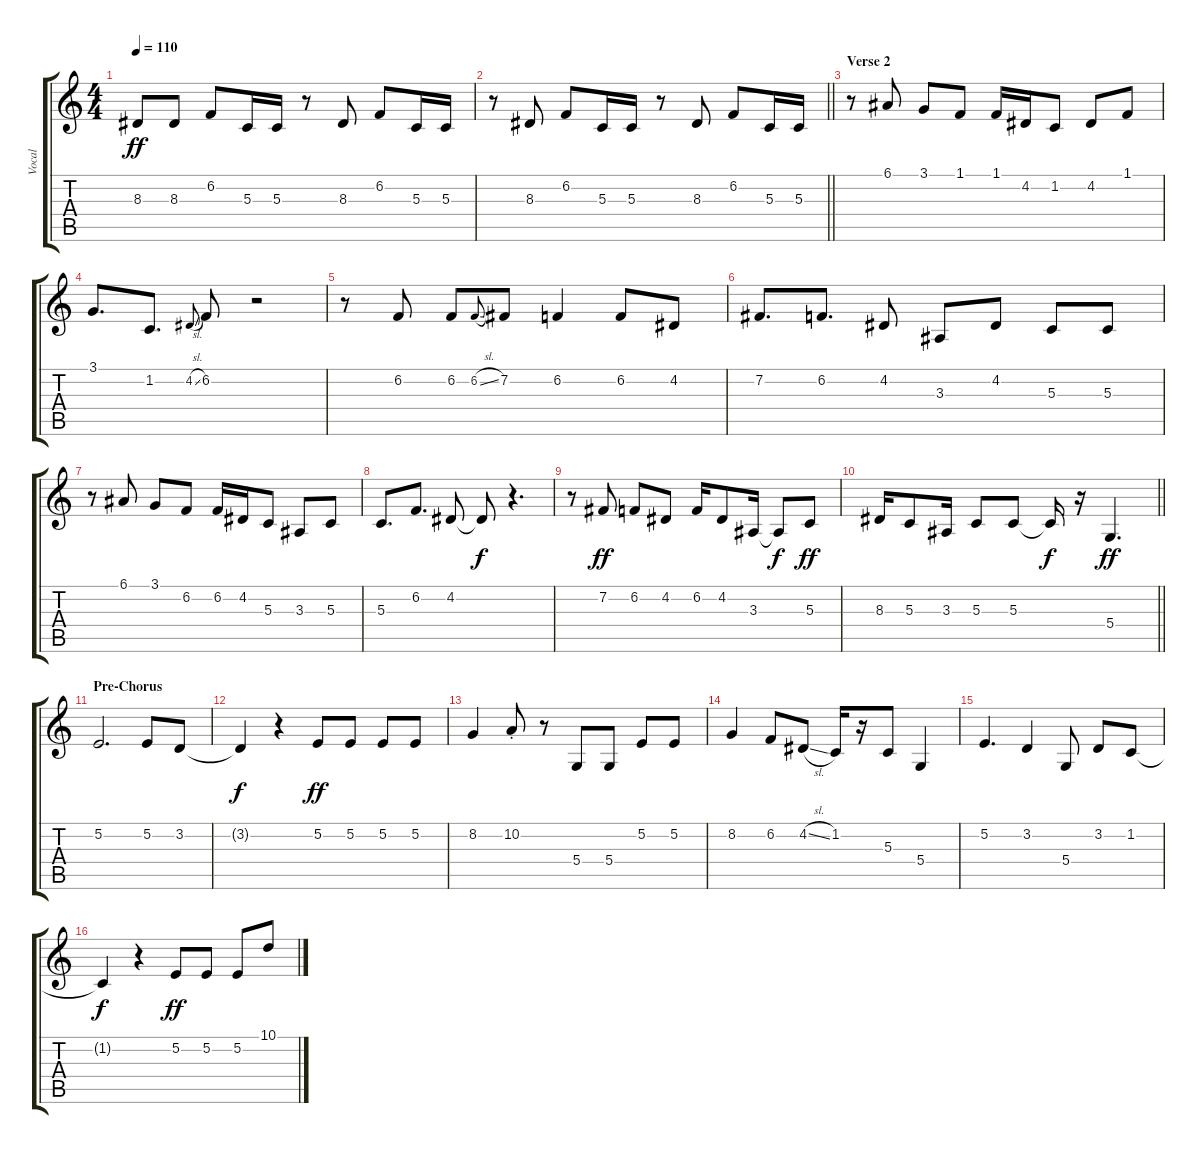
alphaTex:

\track ("Vocal" "Vocal") {instrument lead6voice}
\staff {score tabs}
\tuning (E4 B3 G3 D3 A2 E2) {hide}
\ts (4 4)
\tempo 110
\clef g2
\ks c
8.3.8{dy ff} 8.3.8 6.2.8 5.3.16 5.3.16 r.8 8.3.8 6.2.8 5.3.16 5.3.16 |
\barLineRight lightlight
r.8 8.3.8 6.2.8 5.3.16 5.3.16 r.8 8.3.8 6.2.8 5.3.16 5.3.16 |
\section ("" "Verse 2")
r.8 6.1.8 3.1.8 1.1.8 1.1.16 4.2.16 1.2.8 4.2.8 1.1.8 |
3.1.8{d} 1.2.8{d} 4.2{sl}.8{gr onbeat} 6.2.8 r.2 |
r.8 6.2.8 6.2.8 6.2{sl}.8{gr onbeat} 7.2.8 6.2.4 6.2.8 4.2.8 |
7.2.8{d} 6.2.8{d} 4.2.8 3.3.8 4.2.8 5.3.8 5.3.8 |
r.8 6.1.8 3.1.8 6.2.8 6.2.16 4.2.16 5.3.8 3.3.8 5.3.8 |
5.3.8{d} 6.2.8{d} 4.2.8 4.2{t}.8{dy f} r.4{d} |
r.8 7.2.8{dy ff} 6.2.8 4.2.8 6.2.16 4.2.8 3.3.16 3.3{t}.8{dy f} 5.3.8{dy ff} |
\barLineRight lightlight
8.3.16 5.3.8 3.3.16 5.3.8 5.3.8 5.3{t}.16{dy f} r.16 5.4.4{d dy ff} |
\section ("" "Pre-Chorus")
5.2.2{d} 5.2.8 3.2.8 |
3.2{t}.4{dy f} r.4 5.2.8{dy ff} 5.2.8 5.2.8 5.2.8 |
8.2.4 10.2{st}.8 r.8 5.4.8 5.4.8 5.2.8 5.2.8 |
8.2.4 6.2.8 4.2{sl}.8 1.2.16 r.16 5.3.8 5.4.4 |
5.2.4{d} 3.2.4 5.4.8 3.2.8 1.2.8 |
1.2{t}.4{dy f} r.4 5.2.8{dy ff} 5.2.8 5.2.8 10.1.8
